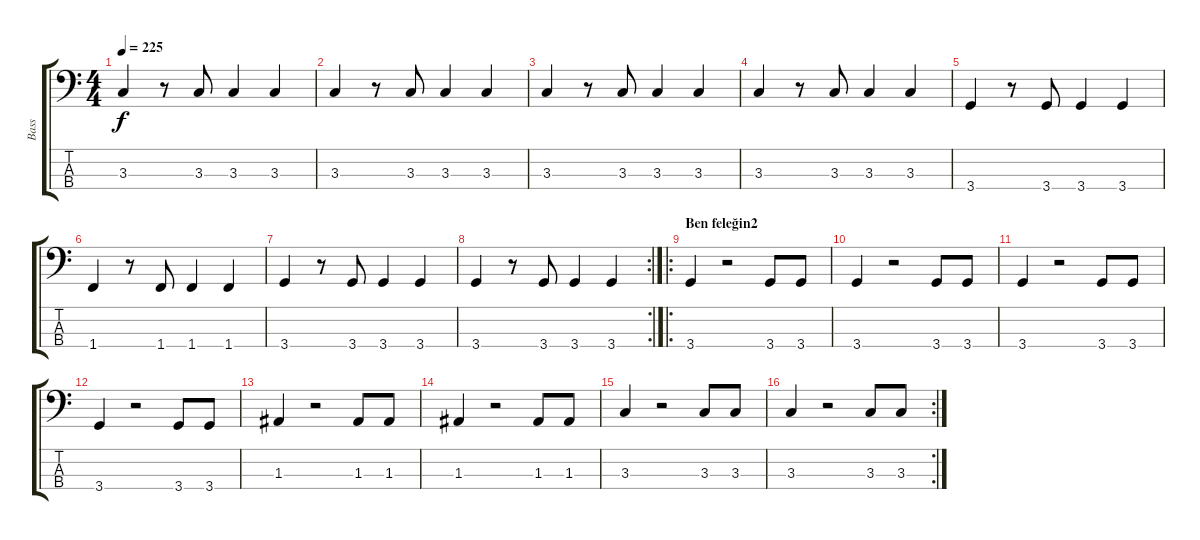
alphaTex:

\track ("Bass" "Bass") {instrument electricbasspick}
\staff {score tabs}
\tuning (G2 D2 A1 E1) {hide}
\ts (4 4)
\tempo 225
\clef f4
\ks c
3.3.4{dy f} r.8 3.3.8 3.3.4 3.3.4 |
3.3.4 r.8 3.3.8 3.3.4 3.3.4 |
3.3.4 r.8 3.3.8 3.3.4 3.3.4 |
3.3.4 r.8 3.3.8 3.3.4 3.3.4 |
3.4.4 r.8 3.4.8 3.4.4 3.4.4 |
1.4.4 r.8 1.4.8 1.4.4 1.4.4 |
3.4.4 r.8 3.4.8 3.4.4 3.4.4 |
\rc 2
3.4.4 r.8 3.4.8 3.4.4 3.4.4 |
\ro
\section ("" "Ben feleğin2")
3.4.4 r.2 3.4.8 3.4.8 |
3.4.4 r.2 3.4.8 3.4.8 |
3.4.4 r.2 3.4.8 3.4.8 |
3.4.4 r.2 3.4.8 3.4.8 |
1.3.4 r.2 1.3.8 1.3.8 |
1.3.4 r.2 1.3.8 1.3.8 |
3.3.4 r.2 3.3.8 3.3.8 |
\rc 2
3.3.4 r.2 3.3.8 3.3.8
